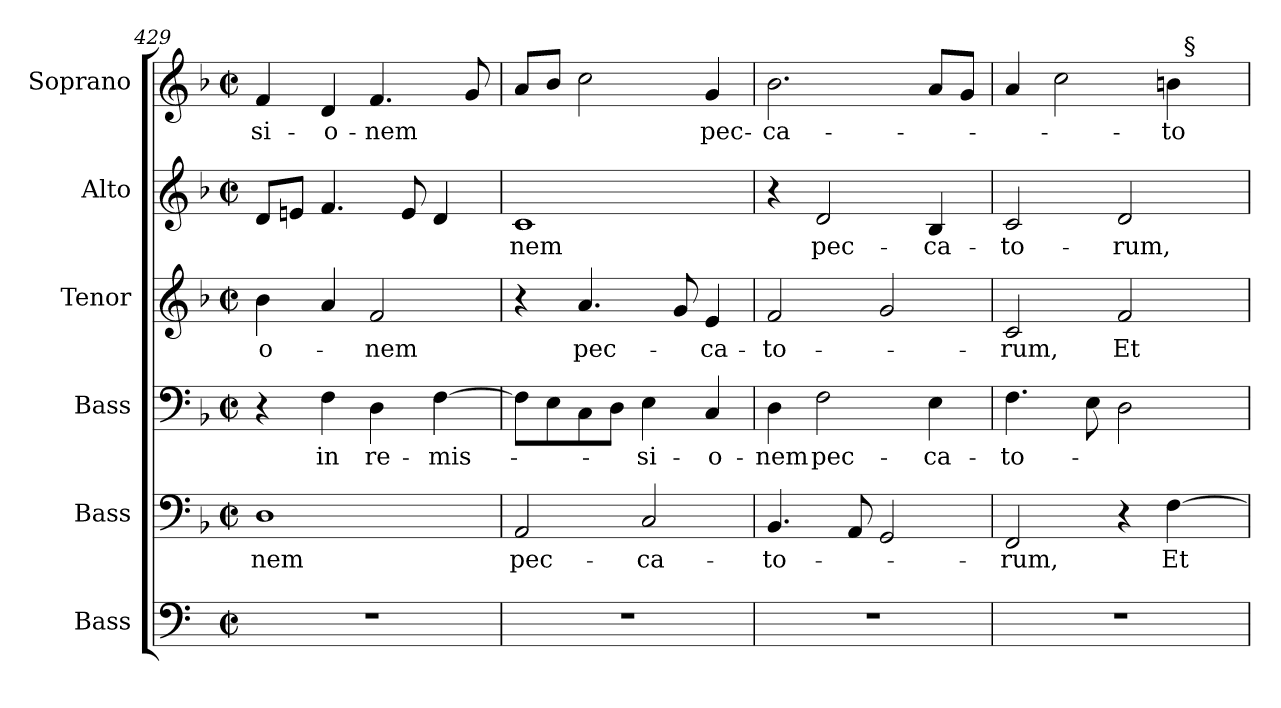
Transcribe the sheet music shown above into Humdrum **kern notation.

**kern	**kern	**text	**kern	**text	**kern	**text	**kern	**text	**kern	**text
*part6	*part5	*part5	*part4	*part4	*part3	*part3	*part2	*part2	*part1	*part1
*staff6	*staff5	*staff5	*staff4	*staff4	*staff3	*staff3	*staff2	*staff2	*staff1	*staff1
*I"Bass	*I"Bass	*	*I"Bass	*	*I"Tenor	*	*I"Alto	*	*I"Soprano	*
*I'B.	*I'B.	*	*I'B.	*	*I'T.	*	*I'A.	*	*I'S.	*
*clefF4	*clefF4	*	*clefF4	*	*clefG2	*	*clefG2	*	*clefG2	*
*	*	*	*	*	*ITrd7c12	*	*ITrd7c12	*	*	*
*k[]	*k[b-]	*	*k[b-]	*	*k[b-]	*	*k[b-]	*	*k[b-]	*
*C:	*F:	*	*F:	*	*F:	*	*F:	*	*F:	*
*M2/2	*M2/2	*	*M2/2	*	*M2/2	*	*M2/2	*	*M2/2	*
*met(c|)	*met(c|)	*	*met(c|)	*	*met(c|)	*	*met(c|)	*	*met(c|)	*
=429	=429	=429	=429	=429	=429	=429	=429	=429	=429	=429
!	!	!LO:LY:b:color=#000000	!	!	!	!	!	!	!	!
!	!	!	!	!	!	!LO:LY:b:color=#000000	!	!	!	!
!	!	!	!	!	!	!	!	!	!	!LO:LY:b:color=#000000
1r	1Di	-nem	4r	.	4B-i\	-o-	8Di/L	.	4fi/	-si-
.	.	.	.	.	.	.	8Eni/J	.	.	.
!	!	!	!	!LO:LY:b:color=#000000	!	!	!	!	!	!
!	!	!	!	!	!	!	!	!	!	!LO:LY:b:color=#000000
.	.	.	4Fi\	in	4Ai/	.	4.Fi/	.	4di/	-o-
!	!	!	!	!LO:LY:b:color=#000000	!	!	!	!	!	!
!	!	!	!	!	!	!LO:LY:b:color=#000000	!	!	!	!
!	!	!	!	!	!	!	!	!	!	!LO:LY:b:color=#000000
.	.	.	4Di\	re-	2Fi/	-nem	.	.	4.fi/	-nem
.	.	.	.	.	.	.	8Ei/	.	.	.
!	!	!	!	!LO:LY:b:color=#000000	!	!	!	!	!	!
.	.	.	[4Fi\	-mis-	.	.	4Di/	.	.	.
.	.	.	.	.	.	.	.	.	8gi/	.
=430	=430	=430	=430	=430	=430	=430	=430	=430	=430	=430
!	!	!LO:LY:b:color=#000000	!	!	!	!	!	!	!	!
!	!	!	!	!	!	!	!	!LO:LY:b:color=#000000	!	!
1r	2AAi/	pec-	8Fi\L]	.	4r	.	1Ci	-nem	8ai/L	.
.	.	.	8Ei\	.	.	.	.	.	8b-i/J	.
!	!	!	!	!	!	!LO:LY:b:color=#000000	!	!	!	!
.	.	.	8Ci\	.	4.Ai/	pec-	.	.	2cci\	.
.	.	.	8Di\J	.	.	.	.	.	.	.
!	!	!LO:LY:b:color=#000000	!	!	!	!	!	!	!	!
!	!	!	!	!LO:LY:b:color=#000000	!	!	!	!	!	!
.	2Ci/	-ca-	4Ei\	-si-	.	.	.	.	.	.
.	.	.	.	.	8Gi/	.	.	.	.	.
!	!	!	!	!LO:LY:b:color=#000000	!	!	!	!	!	!
!	!	!	!	!	!	!LO:LY:b:color=#000000	!	!	!	!
!	!	!	!	!	!	!	!	!	!	!LO:LY:b:color=#000000
.	.	.	4Ci/	-o-	4Ei/	-ca-	.	.	4gi/	pec-
=431	=431	=431	=431	=431	=431	=431	=431	=431	=431	=431
!	!	!LO:LY:b:color=#000000	!	!	!	!	!	!	!	!
!	!	!	!	!LO:LY:b:color=#000000	!	!	!	!	!	!
!	!	!	!	!	!	!LO:LY:b:color=#000000	!	!	!	!
!	!	!	!	!	!	!	!	!	!	!LO:LY:b:color=#000000
1r	4.BB-i/	-to-	4Di\	-nem	2Fi/	-to-	4r	.	2.b-i\	-ca-
!	!	!	!	!LO:LY:b:color=#000000	!	!	!	!	!	!
!	!	!	!	!	!	!	!	!LO:LY:b:color=#000000	!	!
.	.	.	2Fi\	pec-	.	.	2Di/	pec-	.	.
.	8AAi/	.	.	.	.	.	.	.	.	.
.	2GGi/	.	.	.	2Gi/	.	.	.	.	.
!	!	!	!	!LO:LY:b:color=#000000	!	!	!	!	!	!
!	!	!	!	!	!	!	!	!LO:LY:b:color=#000000	!	!
.	.	.	4Ei\	-ca-	.	.	4BB-i/	-ca-	8ai/L	.
.	.	.	.	.	.	.	.	.	8gi/J	.
=432	=432	=432	=432	=432	=432	=432	=432	=432	=432	=432
!	!	!LO:LY:b:color=#000000	!	!	!	!	!	!	!	!
!	!	!	!	!LO:LY:b:color=#000000	!	!	!	!	!	!
!	!	!	!	!	!	!LO:LY:b:color=#000000	!	!	!	!
!	!	!	!	!	!	!	!	!LO:LY:b:color=#000000	!	!
*	*	*	*	*	*	*	*	*	*^	*
1r	2FFi/	-rum,	4.Fi\	-to-	2Ci/	-rum,	2Ci/	-to-	4ai/	2ryy	.
.	.	.	.	.	.	.	.	.	2cci\	.	.
.	.	.	8Ei\	.	.	.	.	.	.	.	.
!	!	!	!	!	!	!LO:LY:b:color=#000000	!	!	!	!	!
!	!	!	!	!	!	!	!	!LO:LY:b:color=#000000	!	!	!
.	4r	.	2Di\	.	2Fi/	Et	2Di/	-rum,	.	4ryy	.
!	!	!LO:LY:b:color=#000000	!	!	!	!	!	!	!	!	!
!	!	!	!	!	!	!	!	!	!	!	!LO:LY:b:color=#000000
.	[4Fi\	Et	.	.	.	.	.	.	4bi\	32ryy	-to-
.	.	.	.	.	.	.	.	.	.	256ryy	.
!	!	!	!	!	!	!	!	!	!	!LO:TX:a:t=§	!
.	.	.	.	.	.	.	.	.	.	8ryy	.
.	.	.	.	.	.	.	.	.	.	16ryy	.
.	.	.	.	.	.	.	.	.	.	64..ryy	.
*	*	*	*	*	*	*	*	*	*v	*v	*
=	=	=	=	=	=	=	=	=	=	=
*-	*-	*-	*-	*-	*-	*-	*-	*-	*-	*-
